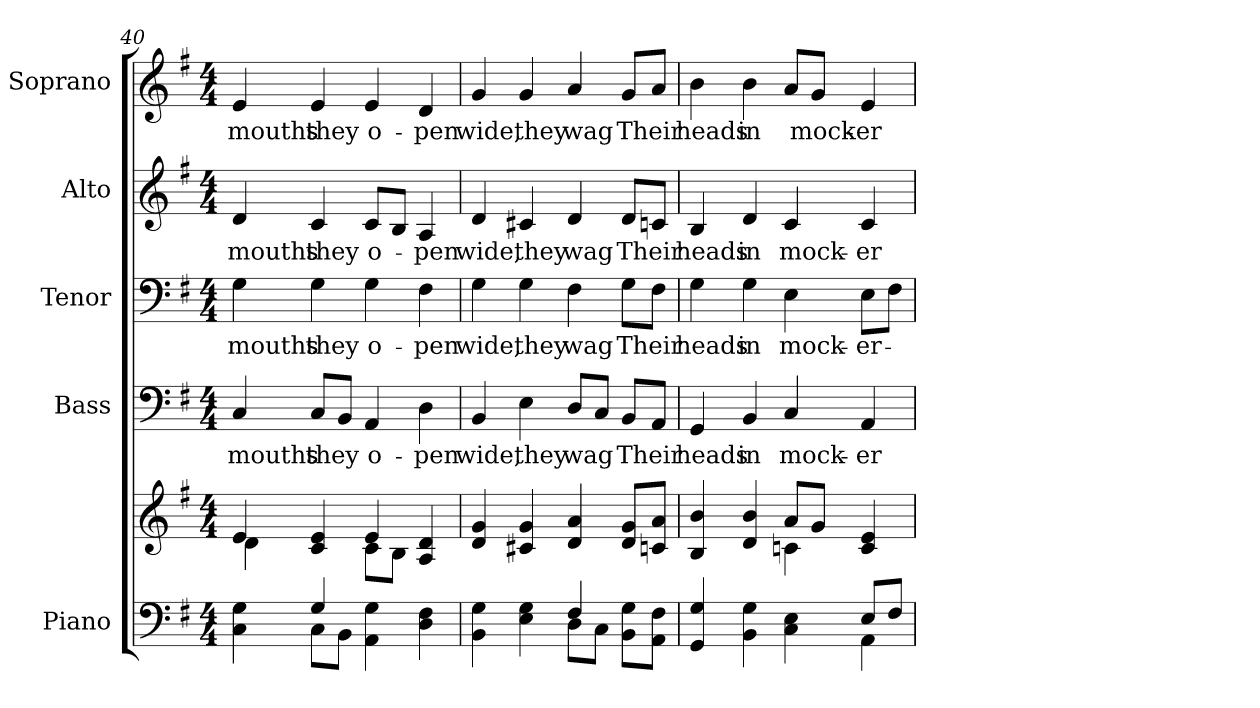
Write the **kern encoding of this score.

**kern	**kern	**kern	**text	**kern	**text	**kern	**text	**kern	**text
*part5	*part5	*part4	*part4	*part3	*part3	*part2	*part2	*part1	*part1
*staff6	*staff5	*staff4	*staff4	*staff3	*staff3	*staff2	*staff2	*staff1	*staff1
*I"Piano	*	*I"Bass	*	*I"Tenor	*	*I"Alto	*	*I"Soprano	*
*I'Pno.	*	*I'B.	*	*I'T.	*	*I'A.	*	*I'S.	*
*clefF4	*clefG2	*clefF4	*	*clefF4	*	*clefG2	*	*clefG2	*
*k[f#]	*k[f#]	*k[f#]	*	*k[f#]	*	*k[f#]	*	*k[f#]	*
*G:	*G:	*G:	*	*G:	*	*G:	*	*G:	*
*M4/4	*M4/4	*M4/4	*	*M4/4	*	*M4/4	*	*M4/4	*
=40	=40	=40	=40	=40	=40	=40	=40	=40	=40
*^	*^	*	*	*	*	*	*	*	*
!	!	!	!	!	!LO:LY:b:color=#000000	!	!	!	!	!	!
!	!	!	!	!	!	!	!LO:LY:b:color=#000000	!	!	!	!
!	!	!	!	!	!	!	!	!	!LO:LY:b:color=#000000	!	!
!	!	!	!	!	!	!	!	!	!	!	!LO:LY:b:color=#000000
4Ci\ 4Gi	4ryy	4ei/	4di\	4Ci/	mouths	4Gi\	mouths	4di/	mouths	4ei/	mouths
!	!	!	!	!	!LO:LY:b:color=#000000	!	!	!	!	!	!
!	!	!	!	!	!	!	!LO:LY:b:color=#000000	!	!	!	!
!	!	!	!	!	!	!	!	!	!LO:LY:b:color=#000000	!	!
!	!	!	!	!	!	!	!	!	!	!	!LO:LY:b:color=#000000
4Gi/	8Ci\L	4ci/ 4ei	4ryy	8Ci/L	they	4Gi\	they	4ci/	they	4ei/	they
.	8BBi\J	.	.	8BBi/J	.	.	.	.	.	.	.
!	!	!	!	!	!LO:LY:b:color=#000000	!	!	!	!	!	!
!	!	!	!	!	!	!	!LO:LY:b:color=#000000	!	!	!	!
!	!	!	!	!	!	!	!	!	!LO:LY:b:color=#000000	!	!
!	!	!	!	!	!	!	!	!	!	!	!LO:LY:b:color=#000000
4AAi\ 4Gi	2ryy	4ei/	8ci\L	4AAi/	o-	4Gi\	o-	8ci/L	o-	4ei/	o-
.	.	.	8Bi\J	.	.	.	.	8Bi/J	.	.	.
!	!	!	!	!	!LO:LY:b:color=#000000	!	!	!	!	!	!
!	!	!	!	!	!	!	!LO:LY:b:color=#000000	!	!	!	!
!	!	!	!	!	!	!	!	!	!LO:LY:b:color=#000000	!	!
!	!	!	!	!	!	!	!	!	!	!	!LO:LY:b:color=#000000
4Di\ 4F#i	.	4Ai/ 4di	4ryy	4Di\	-pen	4F#i\	-pen	4Ai/	-pen	4di/	-pen
*	*	*v	*v	*	*	*	*	*	*	*	*
!!LO:PB:g=z
=41	=41	=41	=41	=41	=41	=41	=41	=41	=41	=41
*	*	*^	*	*	*	*	*	*	*	*
!	!	!	!	!	!LO:LY:b:color=#000000	!	!	!	!	!	!
*	*	*v	*v	*	*	*	*	*	*	*	*
*	*	*^	*	*	*	*	*	*	*	*
!	!	!	!	!	!	!	!LO:LY:b:color=#000000	!	!	!	!
*	*	*v	*v	*	*	*	*	*	*	*	*
*	*	*^	*	*	*	*	*	*	*	*
!	!	!	!	!	!	!	!	!	!LO:LY:b:color=#000000	!	!
*	*	*v	*v	*	*	*	*	*	*	*	*
*	*	*^	*	*	*	*	*	*	*	*
!	!	!	!	!	!	!	!	!	!	!	!LO:LY:b:color=#000000
*	*	*v	*v	*	*	*	*	*	*	*	*
4BBi\ 4Gi	2ryy	4di/ 4gi	4BBi/	wide,	4Gi\	wide,	4di/	wide,	4gi/	wide,
!	!	!	!	!LO:LY:b:color=#000000	!	!	!	!	!	!
!	!	!	!	!	!	!LO:LY:b:color=#000000	!	!	!	!
!	!	!	!	!	!	!	!	!LO:LY:b:color=#000000	!	!
!	!	!	!	!	!	!	!	!	!	!LO:LY:b:color=#000000
4Ei\ 4Gi	.	4c#Xi/ 4gi	4Ei\	they	4Gi\	they	4c#Xi/	they	4gi/	they
!	!	!	!	!LO:LY:b:color=#000000	!	!	!	!	!	!
!	!	!	!	!	!	!LO:LY:b:color=#000000	!	!	!	!
!	!	!	!	!	!	!	!	!LO:LY:b:color=#000000	!	!
!	!	!	!	!	!	!	!	!	!	!LO:LY:b:color=#000000
4F#i/	8Di\L	4di/ 4ai	8Di/L	wag	4F#i\	wag	4di/	wag	4ai/	wag
.	8Ci\J	.	8Ci/J	.	.	.	.	.	.	.
!	!	!	!	!LO:LY:b:color=#000000	!	!	!	!	!	!
!	!	!	!	!	!	!LO:LY:b:color=#000000	!	!	!	!
!	!	!	!	!	!	!	!	!LO:LY:b:color=#000000	!	!
!	!	!	!	!	!	!	!	!	!	!LO:LY:b:color=#000000
8BBi\ 8GiL	4ryy	8di/ 8giL	8BBi/L	Their	8Gi\L	Their	8di/L	Their	8gi/L	Their
8AAi\ 8F#iJ	.	8cni/ 8aiJ	8AAi/J	.	8F#i\J	.	8cni/J	.	8ai/J	.
=42	=42	=42	=42	=42	=42	=42	=42	=42	=42	=42
*	*	*^	*	*	*	*	*	*	*	*
!	!	!	!	!	!LO:LY:b:color=#000000	!	!	!	!	!	!
!	!	!	!	!	!	!	!LO:LY:b:color=#000000	!	!	!	!
!	!	!	!	!	!	!	!	!	!LO:LY:b:color=#000000	!	!
!	!	!	!	!	!	!	!	!	!	!	!LO:LY:b:color=#000000
4GGi/ 4Gi	2ryy	4Bi/ 4bi	2ryy	4GGi/	heads	4Gi\	heads	4Bi/	heads	4bi\	heads
!	!	!	!	!	!LO:LY:b:color=#000000	!	!	!	!	!	!
!	!	!	!	!	!	!	!LO:LY:b:color=#000000	!	!	!	!
!	!	!	!	!	!	!	!	!	!LO:LY:b:color=#000000	!	!
!	!	!	!	!	!	!	!	!	!	!	!LO:LY:b:color=#000000
4BBi\ 4Gi	.	4di/ 4bi	.	4BBi/	in	4Gi\	in	4di/	in	4bi\	in
!	!	!	!	!	!LO:LY:b:color=#000000	!	!	!	!	!	!
!	!	!	!	!	!	!	!LO:LY:b:color=#000000	!	!	!	!
!	!	!	!	!	!	!	!	!	!LO:LY:b:color=#000000	!	!
4Ci\ 4Ei	4ryy	8ai/L	4cni\	4Ci/	mock-	4Ei\	mock-	4ci/	mock-	8ai/L	.
!	!	!	!	!	!	!	!	!	!	!	!LO:LY:b:color=#000000
.	.	8gi/J	.	.	.	.	.	.	.	8gi/J	mock-
!	!	!	!	!	!LO:LY:b:color=#000000	!	!	!	!	!	!
!	!	!	!	!	!	!	!LO:LY:b:color=#000000	!	!	!	!
!	!	!	!	!	!	!	!	!	!LO:LY:b:color=#000000	!	!
!	!	!	!	!	!	!	!	!	!	!	!LO:LY:b:color=#000000
8Ei/L	4AAi\	4ci/ 4ei	4ryy	4AAi/	-er-	8Ei\L	-er-	4ci/	-er-	4ei/	-er-
8F#i/J	.	.	.	.	.	8F#i\J	.	.	.	.	.
*v	*v	*	*	*	*	*	*	*	*	*	*
*	*v	*v	*	*	*	*	*	*	*	*
=	=	=	=	=	=	=	=	=	=
*-	*-	*-	*-	*-	*-	*-	*-	*-	*-
